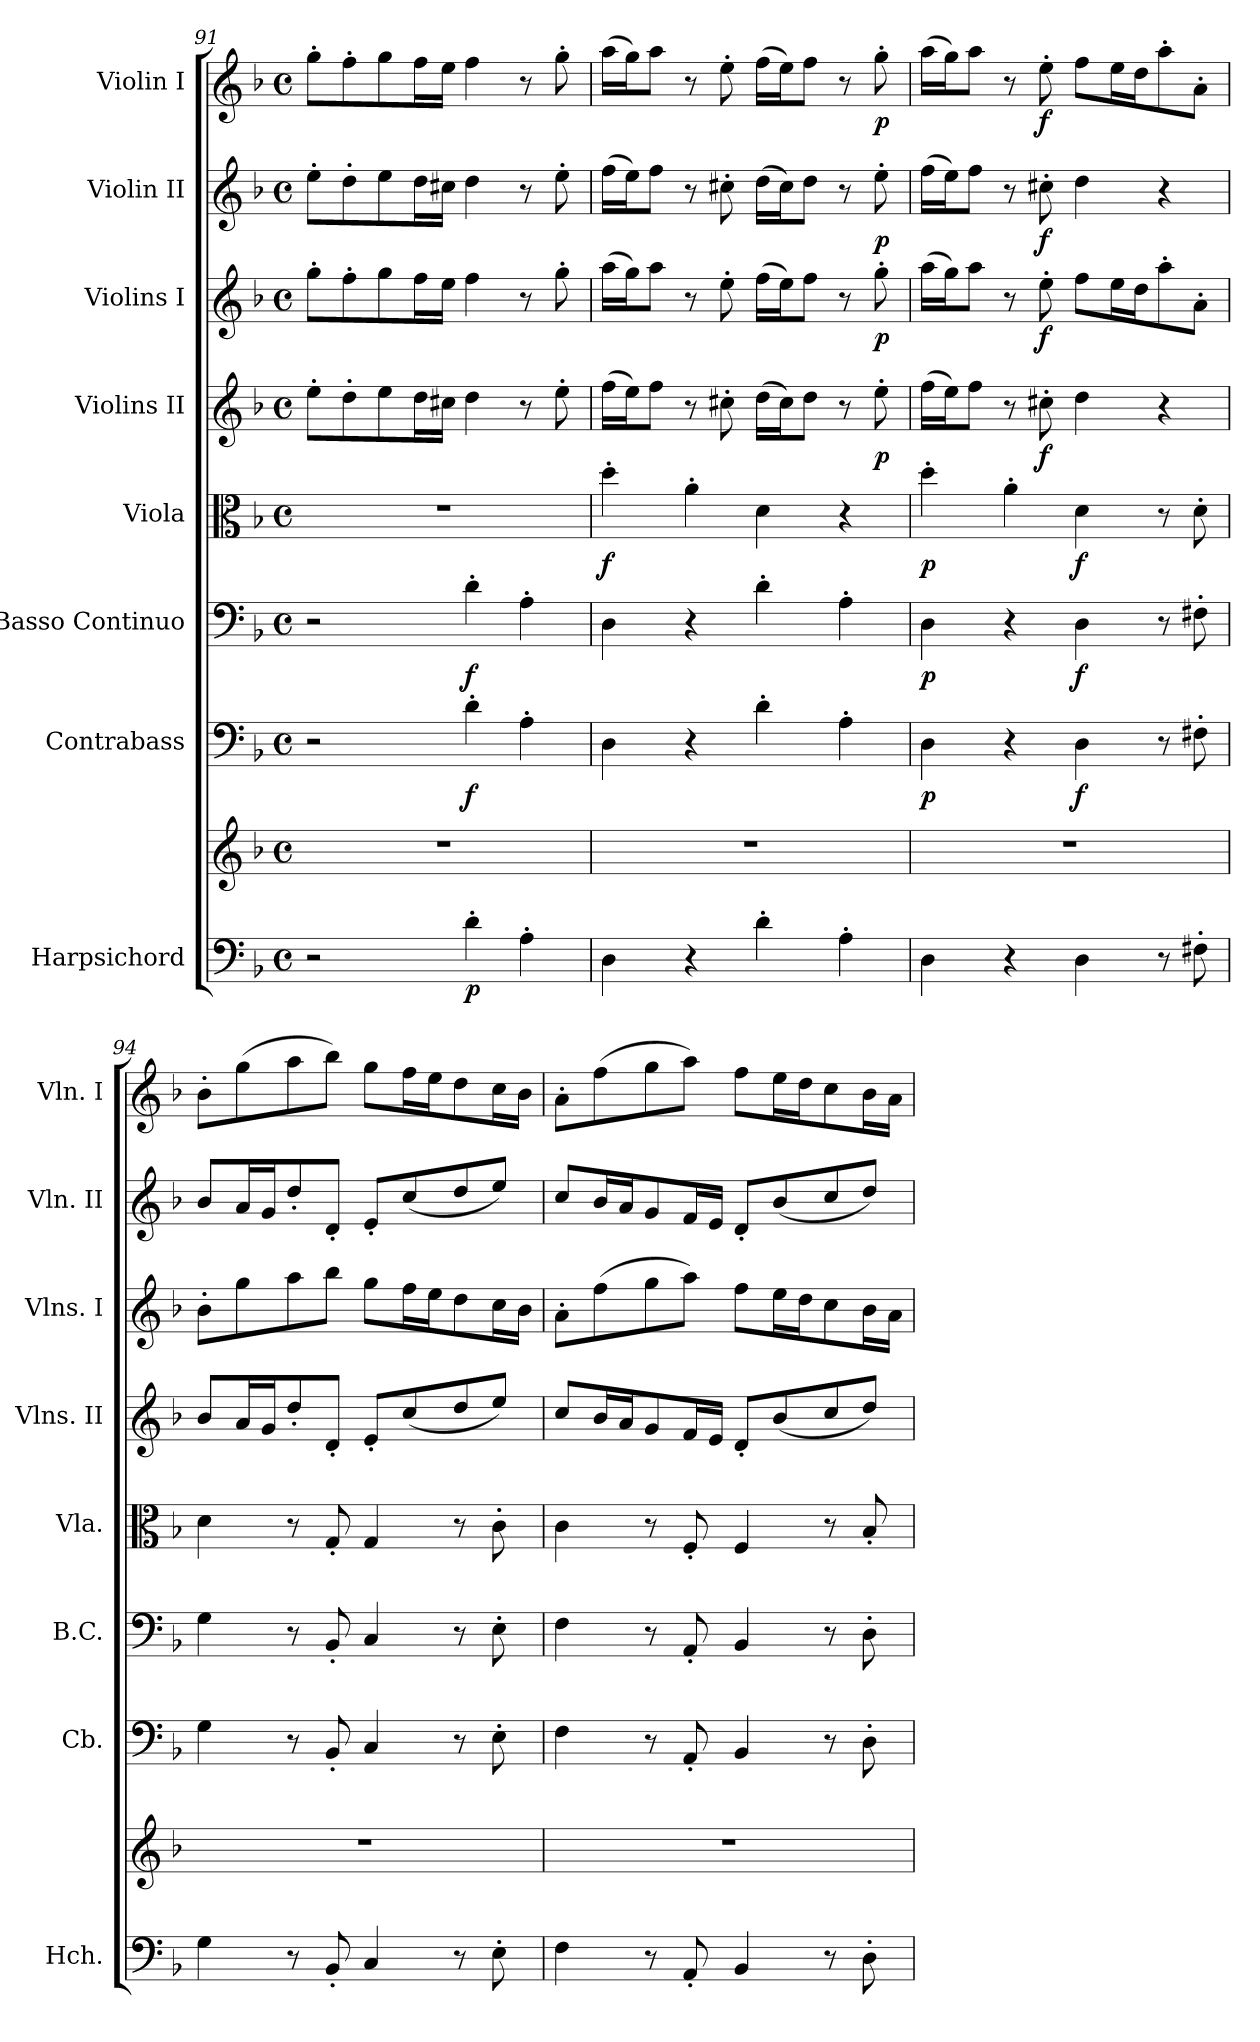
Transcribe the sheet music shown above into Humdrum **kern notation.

**kern	**kern	**dynam	**kern	**dynam	**kern	**dynam	**kern	**dynam	**kern	**dynam	**kern	**dynam	**kern	**dynam	**kern	**dynam
*part8	*part8	*part8	*part7	*part7	*part6	*part6	*part5	*part5	*part4	*part4	*part3	*part3	*part2	*part2	*part1	*part1
*staff9	*staff8	*staff8/9	*staff7	*staff7	*staff6	*staff6	*staff5	*staff5	*staff4	*staff4	*staff3	*staff3	*staff2	*staff2	*staff1	*staff1
*I"Harpsichord	*	*	*I"Contrabass	*	*I"Basso Continuo	*	*I"Viola	*	*I"Violins II	*	*I"Violins I	*	*I"Violin II	*	*I"Violin I	*
*I'Hch.	*	*	*I'Cb.	*	*I'B.C.	*	*I'Vla.	*	*I'Vlns. II	*	*I'Vlns. I	*	*I'Vln. II	*	*I'Vln. I	*
*clefF4	*clefG2	*	*clefF4	*	*clefF4	*	*clefC3	*	*clefG2	*	*clefG2	*	*clefG2	*	*clefG2	*
*	*	*	*ITrd7c12	*	*	*	*	*	*	*	*	*	*	*	*	*
*k[b-]	*k[b-]	*	*k[b-]	*	*k[b-]	*	*k[b-]	*	*k[b-]	*	*k[b-]	*	*k[b-]	*	*k[b-]	*
*M4/4	*M4/4	*	*M4/4	*	*M4/4	*	*M4/4	*	*M4/4	*	*M4/4	*	*M4/4	*	*M4/4	*
*met(c)	*met(c)	*	*met(c)	*	*met(c)	*	*met(c)	*	*met(c)	*	*met(c)	*	*met(c)	*	*met(c)	*
=91	=91	=91	=91	=91	=91	=91	=91	=91	=91	=91	=91	=91	=91	=91	=91	=91
2r	1r	.	2r	.	2r	.	1r	.	8ee'\L	.	8gg'\L	.	8ee'\L	.	8gg'\L	.
.	.	.	.	.	.	.	.	.	8dd'\	.	8ff'\	.	8dd'\	.	8ff'\	.
.	.	.	.	.	.	.	.	.	8ee\	.	8gg\	.	8ee\	.	8gg\	.
.	.	.	.	.	.	.	.	.	16dd\L	.	16ff\L	.	16dd\L	.	16ff\L	.
.	.	.	.	.	.	.	.	.	16cc#X\JJ	.	16ee\JJ	.	16cc#X\JJ	.	16ee\JJ	.
!	!	!LO:DY:b=2	!	!LO:DY:b	!	!LO:DY:b	!	!	!	!	!	!	!	!	!	!
4d'\	.	p	4D'\	f	4d'\	f	.	.	4dd\	.	4ff\	.	4dd\	.	4ff\	.
4A'\	.	.	4AA'\	.	4A'\	.	.	.	8r	.	8r	.	8r	.	8r	.
.	.	.	.	.	.	.	.	.	8ee'\	.	8gg'\	.	8ee'\	.	8gg'\	.
=92	=92	=92	=92	=92	=92	=92	=92	=92	=92	=92	=92	=92	=92	=92	=92	=92
!	!	!	!	!	!	!	!	!LO:DY:b	!	!	!	!	!	!	!	!
4D\	1r	.	4DD\	.	4D\	.	4dd'\	f	(>16ff\LL	.	(>16aa\LL	.	(>16ff\LL	.	(>16aa\LL	.
.	.	.	.	.	.	.	.	.	16ee\J)	.	16gg\J)	.	16ee\J)	.	16gg\J)	.
.	.	.	.	.	.	.	.	.	8ff\J	.	8aa\J	.	8ff\J	.	8aa\J	.
4r	.	.	4r	.	4r	.	4a'\	.	8r	.	8r	.	8r	.	8r	.
.	.	.	.	.	.	.	.	.	8cc#X'\	.	8ee'\	.	8cc#X'\	.	8ee'\	.
4d'\	.	.	4D'\	.	4d'\	.	4d\	.	(>16dd\LL	.	(>16ff\LL	.	(>16dd\LL	.	(>16ff\LL	.
.	.	.	.	.	.	.	.	.	16cc#\J)	.	16ee\J)	.	16cc#\J)	.	16ee\J)	.
.	.	.	.	.	.	.	.	.	8dd\J	.	8ff\J	.	8dd\J	.	8ff\J	.
4A'\	.	.	4AA'\	.	4A'\	.	4r	.	8r	.	8r	.	8r	.	8r	.
!	!	!	!	!	!	!	!	!	!	!LO:DY:b	!	!LO:DY:b	!	!LO:DY:b	!	!LO:DY:b
.	.	.	.	.	.	.	.	.	8ee'\	p	8gg'\	p	8ee'\	p	8gg'\	p
!!LO:LB:g=z
=93	=93	=93	=93	=93	=93	=93	=93	=93	=93	=93	=93	=93	=93	=93	=93	=93
!	!	!	!	!LO:DY:b	!	!LO:DY:b	!	!LO:DY:b	!	!	!	!	!	!	!	!
4D\	1r	.	4DD\	p	4D\	p	4dd'\	p	(>16ff\LL	.	(>16aa\LL	.	(>16ff\LL	.	(>16aa\LL	.
.	.	.	.	.	.	.	.	.	16ee\J)	.	16gg\J)	.	16ee\J)	.	16gg\J)	.
.	.	.	.	.	.	.	.	.	8ff\J	.	8aa\J	.	8ff\J	.	8aa\J	.
4r	.	.	4r	.	4r	.	4a'\	.	8r	.	8r	.	8r	.	8r	.
!	!	!	!	!	!	!	!	!	!	!LO:DY:b	!	!LO:DY:b	!	!LO:DY:b	!	!LO:DY:b
.	.	.	.	.	.	.	.	.	8cc#X'\	f	8ee'\	f	8cc#X'\	f	8ee'\	f
!	!	!	!	!LO:DY:b	!	!LO:DY:b	!	!LO:DY:b	!	!	!	!	!	!	!	!
4D\	.	.	4DD\	f	4D\	f	4d\	f	4dd\	.	8ff\L	.	4dd\	.	8ff\L	.
.	.	.	.	.	.	.	.	.	.	.	16ee\L	.	.	.	16ee\L	.
.	.	.	.	.	.	.	.	.	.	.	16dd\J	.	.	.	16dd\J	.
8r	.	.	8r	.	8r	.	8r	.	4r	.	8aa'\	.	4r	.	8aa'\	.
8F#X'\	.	.	8FF#X'\	.	8F#X'\	.	8d'\	.	.	.	8a'\J	.	.	.	8a'\J	.
=94	=94	=94	=94	=94	=94	=94	=94	=94	=94	=94	=94	=94	=94	=94	=94	=94
4G\	1r	.	4GG\	.	4G\	.	4d\	.	8b-/L	.	8b-'\L	.	8b-/L	.	8b-'\L	.
.	.	.	.	.	.	.	.	.	16a/L	.	8gg\	.	16a/L	.	(>8gg\	.
.	.	.	.	.	.	.	.	.	16g/J	.	.	.	16g/J	.	.	.
8r	.	.	8r	.	8r	.	8r	.	8dd'/	.	8aa\	.	8dd'/	.	8aa\	.
8BB-'/	.	.	8BBB-'/	.	8BB-'/	.	8G'/	.	8d'/J	.	8bb-\J	.	8d'/J	.	8bb-\J)	.
4C/	.	.	4CC/	.	4C/	.	4G/	.	8e'/L	.	8gg\L	.	8e'/L	.	8gg\L	.
.	.	.	.	.	.	.	.	.	(<8cc/	.	16ff\L	.	(<8cc/	.	16ff\L	.
.	.	.	.	.	.	.	.	.	.	.	16ee\J	.	.	.	16ee\J	.
8r	.	.	8r	.	8r	.	8r	.	8dd/	.	8dd\	.	8dd/	.	8dd\	.
8E'\	.	.	8EE'\	.	8E'\	.	8c'\	.	8ee/J)	.	16cc\L	.	8ee/J)	.	16cc\L	.
.	.	.	.	.	.	.	.	.	.	.	16b-\JJ	.	.	.	16b-\JJ	.
=95	=95	=95	=95	=95	=95	=95	=95	=95	=95	=95	=95	=95	=95	=95	=95	=95
4F\	1r	.	4FF\	.	4F\	.	4c\	.	8cc/L	.	8a'\L	.	8cc/L	.	8a'\L	.
.	.	.	.	.	.	.	.	.	16b-/L	.	(>8ff\	.	16b-/L	.	(>8ff\	.
.	.	.	.	.	.	.	.	.	16a/J	.	.	.	16a/J	.	.	.
8r	.	.	8r	.	8r	.	8r	.	8g/	.	8gg\	.	8g/	.	8gg\	.
8AA'/	.	.	8AAA'/	.	8AA'/	.	8F'/	.	16f/L	.	8aa\J)	.	16f/L	.	8aa\J)	.
.	.	.	.	.	.	.	.	.	16e/JJ	.	.	.	16e/JJ	.	.	.
4BB-/	.	.	4BBB-/	.	4BB-/	.	4F/	.	8d'/L	.	8ff\L	.	8d'/L	.	8ff\L	.
.	.	.	.	.	.	.	.	.	(<8b-/	.	16ee\L	.	(<8b-/	.	16ee\L	.
.	.	.	.	.	.	.	.	.	.	.	16dd\J	.	.	.	16dd\J	.
8r	.	.	8r	.	8r	.	8r	.	8cc/	.	8cc\	.	8cc/	.	8cc\	.
8D'\	.	.	8DD'\	.	8D'\	.	8B-'/	.	8dd/J)	.	16b-\L	.	8dd/J)	.	16b-\L	.
.	.	.	.	.	.	.	.	.	.	.	16a\JJ	.	.	.	16a\JJ	.
=	=	=	=	=	=	=	=	=	=	=	=	=	=	=	=	=
*-	*-	*-	*-	*-	*-	*-	*-	*-	*-	*-	*-	*-	*-	*-	*-	*-
